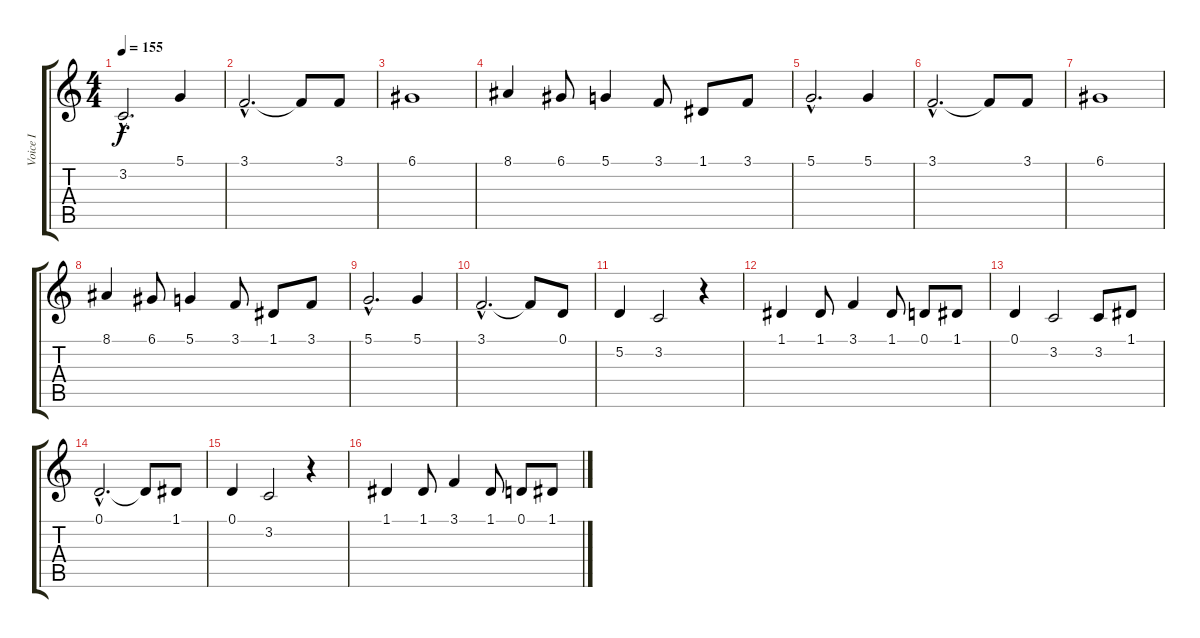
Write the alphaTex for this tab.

\track ("Voice I" "Voice I") {instrument englishhorn}
\staff {score tabs}
\tuning (D4 A3 F3 C3 G2 C2) {hide}
\ts (4 4)
\tempo 155
\clef g2
\ks c
3.2{hac}.2{d dy f} 5.1.4 |
3.1{hac}.2{d} 3.1{t}.8 3.1.8 |
6.1.1 |
8.1.4 6.1.8 5.1.4 3.1.8 1.1.8 3.1.8 |
5.1{hac}.2{d} 5.1.4 |
3.1{hac}.2{d} 3.1{t}.8 3.1.8 |
6.1.1 |
8.1.4 6.1.8 5.1.4 3.1.8 1.1.8 3.1.8 |
5.1{hac}.2{d} 5.1.4 |
3.1{hac}.2{d} 3.1{t}.8 0.1.8 |
5.2.4 3.2.2 r.4 |
1.1.4 1.1.8 3.1.4 1.1.8 0.1.8 1.1.8 |
0.1.4 3.2.2 3.2.8 1.1.8 |
0.1{hac}.2{d} 0.1{t}.8 1.1.8 |
0.1.4 3.2.2 r.4 |
1.1.4 1.1.8 3.1.4 1.1.8 0.1.8 1.1.8
